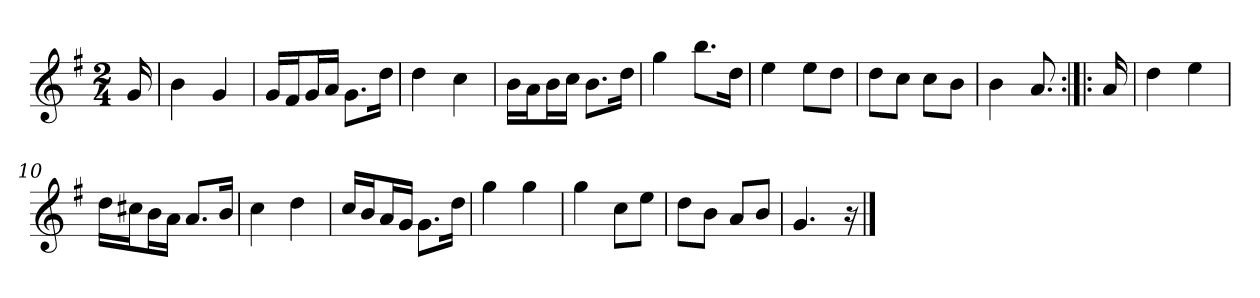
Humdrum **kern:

**kern
*part1
*staff1
*clefG2
*k[f#]
*G:
*M2/4
*MM120
=
16g
=1
4b
4g
=2
16g/LL
16f#/J
16g/L
16a/JJ
8.g\L
16dd\Jk
=3
4dd
4cc
=4
16b\LL
16a\J
16b\L
16cc\JJ
8.b\L
16dd\Jk
=5
4gg
8.bb\L
16dd\Jk
=6
4ee
8ee\L
8dd\J
=7
8dd\L
8cc\J
8cc\L
8b\J
=8
4b
8.a
=:|!|:
16a
=9
4dd
4ee
=10
16dd\LL
16cc#X\J
16b\L
16a\JJ
8.a/L
16b/Jk
=11
4cc
4dd
=12
16cc/LL
16b/J
16a/L
16g/JJ
8.g\L
16dd\Jk
=13
4gg
4gg
=14
4gg
8cc\L
8ee\J
=15
8dd\L
8b\J
8a/L
8b/J
=16
4.g
16r
==
*-
